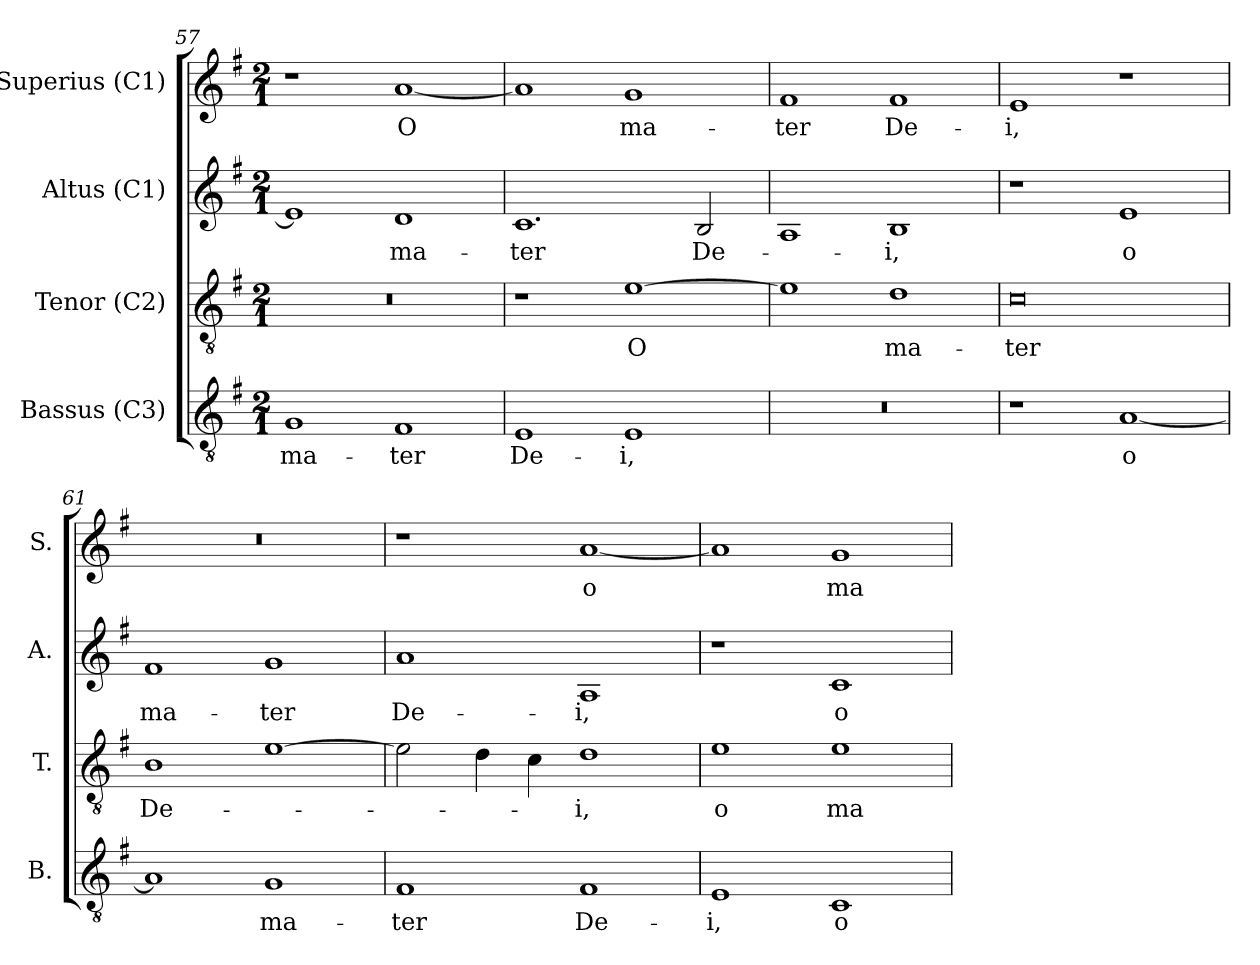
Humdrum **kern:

**kern	**text	**kern	**text	**kern	**text	**kern	**text
*part4	*part4	*part3	*part3	*part2	*part2	*part1	*part1
*staff4	*staff4	*staff3	*staff3	*staff2	*staff2	*staff1	*staff1
*I"Bassus (C3)	*	*I"Tenor (C2)	*	*I"Altus (C1)	*	*I"Superius (C1)	*
*I'B.	*	*I'T.	*	*I'A.	*	*I'S.	*
*clefGv2	*	*clefGv2	*	*clefG2	*	*clefG2	*
*	*	*ITrd7c12	*	*ITrd7c12	*	*	*
*k[f#]	*	*k[f#]	*	*k[f#]	*	*k[f#]	*
*G:	*	*G:	*	*G:	*	*G:	*
*M2/1	*	*M2/1	*	*M2/1	*	*M2/1	*
=57	=57	=57	=57	=57	=57	=57	=57
!	!LO:LY:b:color=#000000	!LO:N:vis=1	!	!	!	!	!
1Gi	ma-	0r	.	1Ei]	.	1r	.
!	!LO:LY:b:color=#000000	!	!	!	!	!	!
!	!	!	!	!	!LO:LY:b:color=#000000	!	!
!	!	!	!	!	!	!	!LO:LY:b:color=#000000
1F#i	-ter	.	.	1Di	ma-	[1ai	O
=58	=58	=58	=58	=58	=58	=58	=58
!	!LO:LY:b:color=#000000	!	!	!	!	!	!
!	!	!	!	!	!LO:LY:b:color=#000000	!	!
1Ei	De-	1r	.	1.Ci	-ter	1ai]	.
!	!LO:LY:b:color=#000000	!	!	!	!	!	!
!	!	!	!LO:LY:b:color=#000000	!	!	!	!
!	!	!	!	!	!	!	!LO:LY:b:color=#000000
1Ei	-i,	[1Ei	O	.	.	1gi	ma-
!	!	!	!	!	!LO:LY:b:color=#000000	!	!
.	.	.	.	2BBi/	De-	.	.
=59	=59	=59	=59	=59	=59	=59	=59
!LO:N:vis=1	!	!	!	!	!	!	!
!	!	!	!	!	!	!	!LO:LY:b:color=#000000
0r	.	1Ei]	.	1AAi	.	1f#i	-ter
!	!	!	!LO:LY:b:color=#000000	!	!	!	!
!	!	!	!	!	!LO:LY:b:color=#000000	!	!
!	!	!	!	!	!	!	!LO:LY:b:color=#000000
.	.	1Di	ma-	1BBi	-i,	1f#i	De-
=60	=60	=60	=60	=60	=60	=60	=60
!	!	!	!LO:LY:b:color=#000000	!	!	!	!
!	!	!	!	!	!	!	!LO:LY:b:color=#000000
1r	.	0Ci	-ter	1r	.	1ei	-i,
!	!LO:LY:b:color=#000000	!	!	!	!	!	!
!	!	!	!	!	!LO:LY:b:color=#000000	!	!
[1Ai	o	.	.	1Ei	o	1r	.
=61	=61	=61	=61	=61	=61	=61	=61
!	!	!	!LO:LY:b:color=#000000	!	!	!	!
!	!	!	!	!	!LO:LY:b:color=#000000	!LO:N:vis=1	!
1Ai]	.	1BBi	De-	1F#i	ma-	0r	.
!	!LO:LY:b:color=#000000	!	!	!	!	!	!
!	!	!	!	!	!LO:LY:b:color=#000000	!	!
1Gi	ma-	[1Ei	.	1Gi	-ter	.	.
!!LO:LB:g=z
=62	=62	=62	=62	=62	=62	=62	=62
!	!LO:LY:b:color=#000000	!	!	!	!	!	!
!	!	!	!	!	!LO:LY:b:color=#000000	!	!
1F#i	-ter	2Ei\]	.	1Ai	De-	1r	.
.	.	4Di\	.	.	.	.	.
.	.	4Ci\	.	.	.	.	.
!	!LO:LY:b:color=#000000	!	!	!	!	!	!
!	!	!	!LO:LY:b:color=#000000	!	!	!	!
!	!	!	!	!	!LO:LY:b:color=#000000	!	!
!	!	!	!	!	!	!	!LO:LY:b:color=#000000
1F#i	De-	1Di	-i,	1AAi	-i,	[1ai	o
=63	=63	=63	=63	=63	=63	=63	=63
!	!LO:LY:b:color=#000000	!	!	!	!	!	!
!	!	!	!LO:LY:b:color=#000000	!	!	!	!
1Ei	-i,	1Ei	o	1r	.	1ai]	.
!	!LO:LY:b:color=#000000	!	!	!	!	!	!
!	!	!	!LO:LY:b:color=#000000	!	!	!	!
!	!	!	!	!	!LO:LY:b:color=#000000	!	!
!	!	!	!	!	!	!	!LO:LY:b:color=#000000
1Ci	o	1Ei	ma-	1Ci	o	1gi	ma-
=	=	=	=	=	=	=	=
*-	*-	*-	*-	*-	*-	*-	*-
